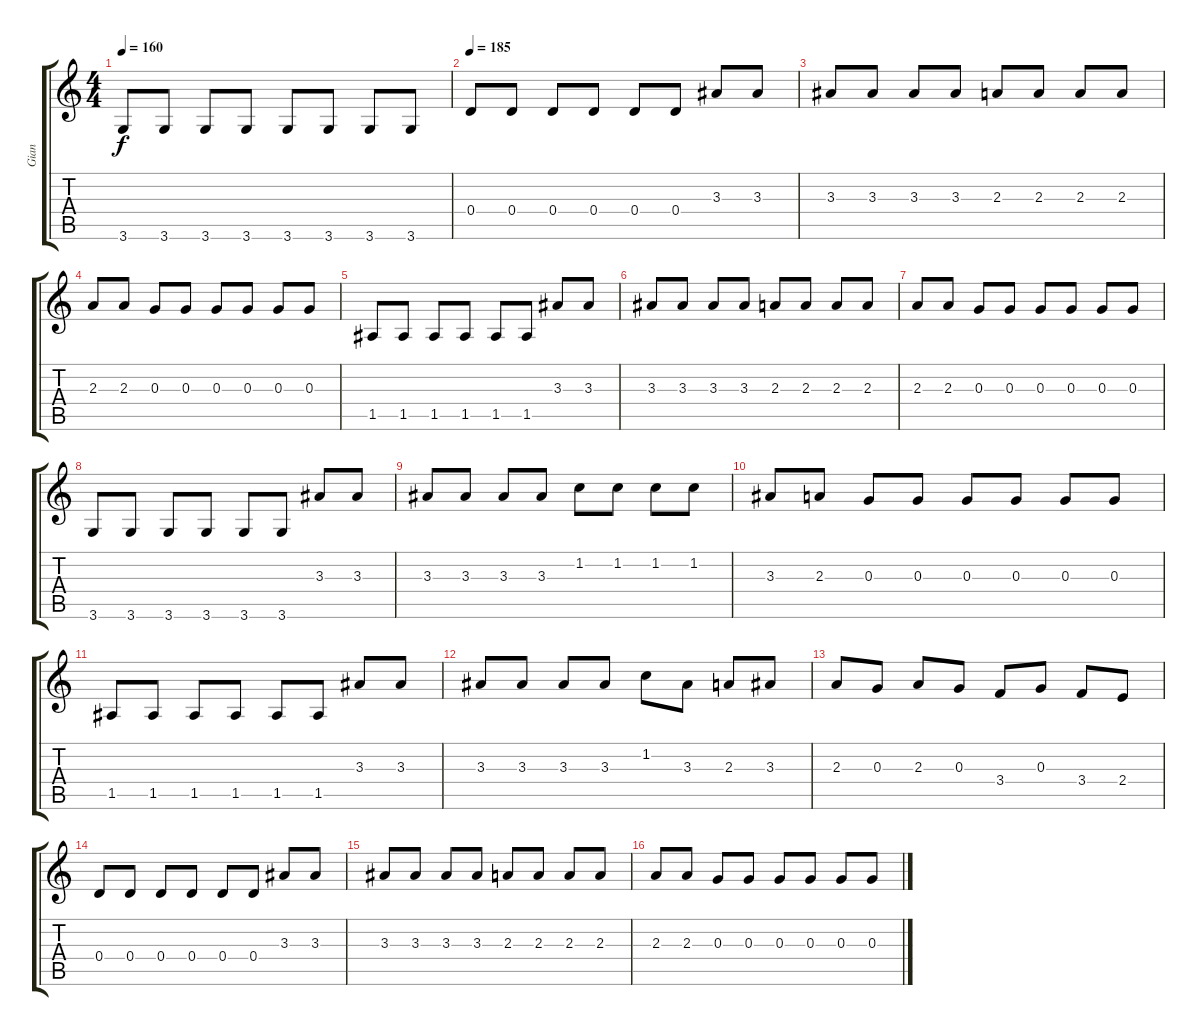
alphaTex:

\track ("Gian" "Gian") {instrument overdrivenguitar}
\staff {score tabs}
\tuning (E4 B3 G3 D3 A2 E2) {hide}
\ts (4 4)
\tempo 160
\clef g2
\ks c
3.6.8{dy f} 3.6.8 3.6.8 3.6.8 3.6.8 3.6.8 3.6.8 3.6.8 |
\tempo 185
0.4.8 0.4.8 0.4.8 0.4.8 0.4.8 0.4.8 3.3.8 3.3.8 |
3.3.8 3.3.8 3.3.8 3.3.8 2.3.8 2.3.8 2.3.8 2.3.8 |
2.3.8 2.3.8 0.3.8 0.3.8 0.3.8 0.3.8 0.3.8 0.3.8 |
1.5.8 1.5.8 1.5.8 1.5.8 1.5.8 1.5.8 3.3.8 3.3.8 |
3.3.8 3.3.8 3.3.8 3.3.8 2.3.8 2.3.8 2.3.8 2.3.8 |
2.3.8 2.3.8 0.3.8 0.3.8 0.3.8 0.3.8 0.3.8 0.3.8 |
3.6.8 3.6.8 3.6.8 3.6.8 3.6.8 3.6.8 3.3.8 3.3.8 |
3.3.8 3.3.8 3.3.8 3.3.8 1.2.8 1.2.8 1.2.8 1.2.8 |
3.3.8 2.3.8 0.3.8 0.3.8 0.3.8 0.3.8 0.3.8 0.3.8 |
1.5.8 1.5.8 1.5.8 1.5.8 1.5.8 1.5.8 3.3.8 3.3.8 |
3.3.8 3.3.8 3.3.8 3.3.8 1.2.8 3.3.8 2.3.8 3.3.8 |
2.3.8 0.3.8 2.3.8 0.3.8 3.4.8 0.3.8 3.4.8 2.4.8 |
0.4.8 0.4.8 0.4.8 0.4.8 0.4.8 0.4.8 3.3.8 3.3.8 |
3.3.8 3.3.8 3.3.8 3.3.8 2.3.8 2.3.8 2.3.8 2.3.8 |
2.3.8 2.3.8 0.3.8 0.3.8 0.3.8 0.3.8 0.3.8 0.3.8
